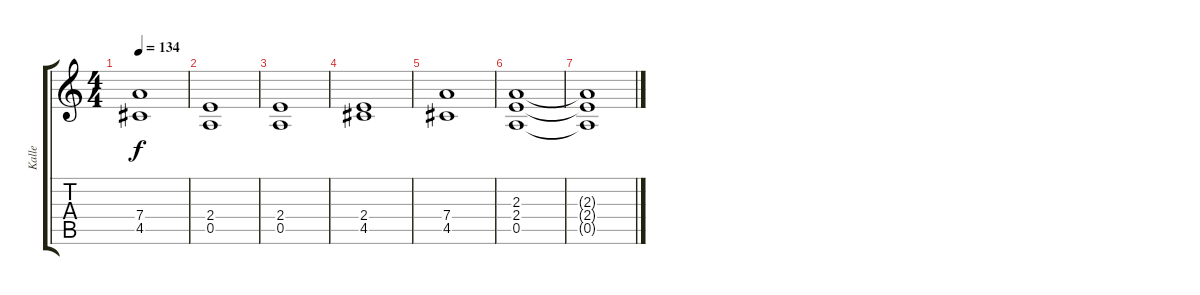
\track ("Kalle" "Kalle") {instrument distortionguitar}
\staff {score tabs}
\tuning (E4 B3 G3 D3 A2 E2) {hide}
\ts (4 4)
\tempo 134
\clef g2
\ks c
(7.4 4.5).1{dy f} |
(2.4 0.5).1 |
(2.4 0.5).1 |
(2.4 4.5).1 |
(7.4 4.5).1 |
(2.3 2.4 0.5).1 |
(2.3{t} 2.4{t} 0.5{t}).1
